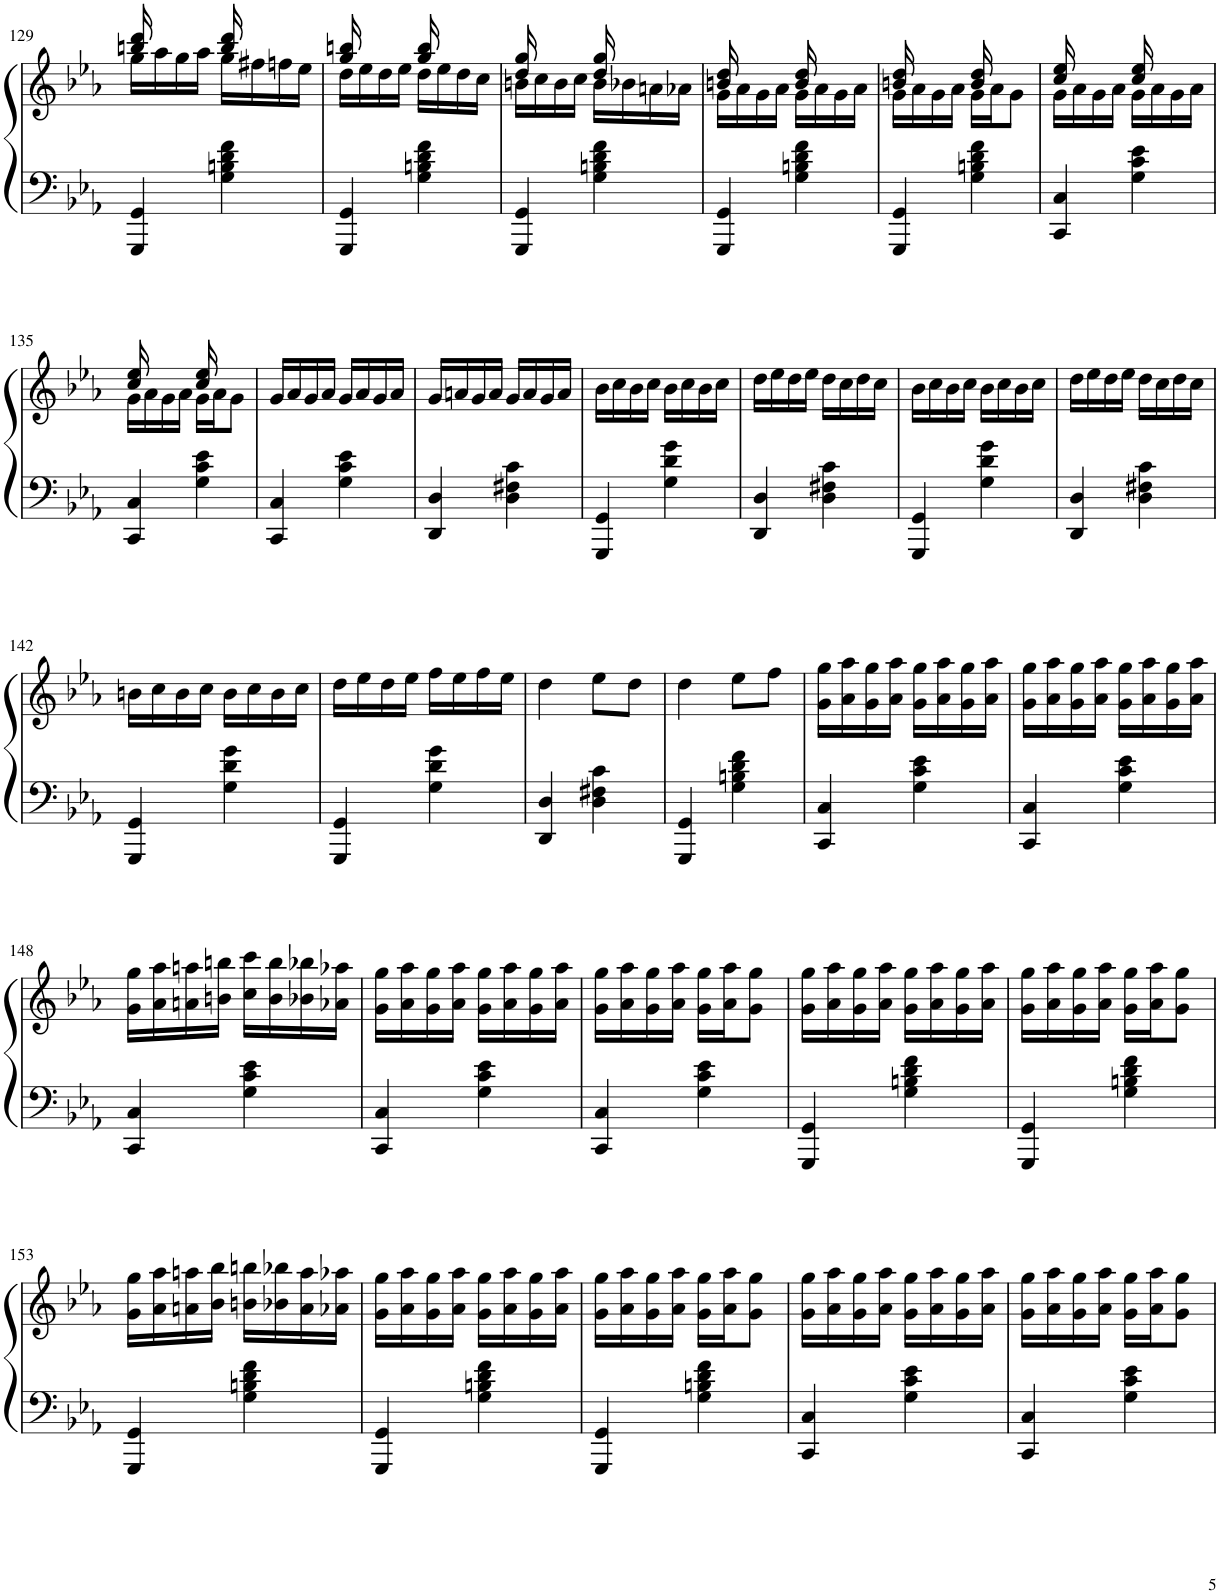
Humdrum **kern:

**kern	**kern
*part1	*part1
*staff2	*staff1
*I"Piano	*
*I'Pno.	*
!!LO:PB:g=z
*clefF4	*clefG2
*k[b-e-a-]	*k[b-e-a-]
*M2/4	*M2/4
=129	=129
*	*^
4GGG/ 4GG/	16gg\LL	16bbn/ 16ddd/
.	16aa-\	8.ryy
.	16gg\	.
.	16aa-\JJ	.
4G\ 4Bn\ 4d\ 4f\	16gg\LL	16bb/ 16ddd/
.	16ff#X\	8.ryy
.	16ffn\	.
.	16ee-\JJ	.
=130	=130	=130
4GGG/ 4GG/	16dd\LL	16gg/ 16bbn/
.	16ee-\	8.ryy
.	16dd\	.
.	16ee-\JJ	.
4G\ 4Bn\ 4d\ 4f\	16dd\LL	16gg/ 16bb/
.	16ee-\	8.ryy
.	16dd\	.
.	16cc\JJ	.
=131	=131	=131
4GGG/ 4GG/	16bn\LL	16dd/ 16gg/
.	16cc\	8.ryy
.	16b\	.
.	16cc\JJ	.
4G\ 4Bn\ 4d\ 4f\	16b\LL	16dd/ 16gg/
.	16b-X\	8.ryy
.	16an\	.
.	16a-X\JJ	.
=132	=132	=132
4GGG/ 4GG/	16g\LL	16bn/ 16dd/
.	16a-\	8.ryy
.	16g\	.
.	16a-\JJ	.
4G\ 4Bn\ 4d\ 4f\	16g\LL	16b/ 16dd/
.	16a-\	8.ryy
.	16g\	.
.	16a-\JJ	.
=133	=133	=133
4GGG/ 4GG/	16g\LL	16bn/ 16dd/
.	16a-\	8.ryy
.	16g\	.
.	16a-\JJ	.
4G\ 4Bn\ 4d\ 4f\	16g\LL	16b/ 16dd/
.	16a-\J	8.ryy
.	8g\J	.
=134	=134	=134
4CC/ 4C/	16g\LL	16cc/ 16ee-/
.	16a-\	8.ryy
.	16g\	.
.	16a-\JJ	.
4G\ 4c\ 4e-\	16g\LL	16cc/ 16ee-/
.	16a-\	8.ryy
.	16g\	.
.	16a-\JJ	.
!!LO:LB:g=z	!!
=135	=135	=135
4CC/ 4C/	16g\LL	16cc/ 16ee-/
.	16a-\	8.ryy
.	16g\	.
.	16a-\JJ	.
4G\ 4c\ 4e-\	16g\LL	16cc/ 16ee-/
.	16a-\J	8.ryy
.	8g\J	.
*	*v	*v
=136	=136
4CC/ 4C/	16g/LL
.	16a-/
.	16g/
.	16a-/JJ
4G\ 4c\ 4e-\	16g/LL
.	16a-/
.	16g/
.	16a-/JJ
=137	=137
4DD/ 4D/	16g/LL
.	16an/
.	16g/
.	16a/JJ
4D\ 4F#X\ 4c\	16g/LL
.	16a/
.	16g/
.	16a/JJ
=138	=138
4GGG/ 4GG/	16b-\LL
.	16cc\
.	16b-\
.	16cc\JJ
4G\ 4d\ 4g\	16b-\LL
.	16cc\
.	16b-\
.	16cc\JJ
=139	=139
4DD/ 4D/	16dd\LL
.	16ee-\
.	16dd\
.	16ee-\JJ
4D\ 4F#X\ 4c\	16dd\LL
.	16cc\
.	16dd\
.	16cc\JJ
=140	=140
4GGG/ 4GG/	16b-\LL
.	16cc\
.	16b-\
.	16cc\JJ
4G\ 4d\ 4g\	16b-\LL
.	16cc\
.	16b-\
.	16cc\JJ
=141	=141
4DD/ 4D/	16dd\LL
.	16ee-\
.	16dd\
.	16ee-\JJ
4D\ 4F#X\ 4c\	16dd\LL
.	16cc\
.	16dd\
.	16cc\JJ
!!LO:LB:g=z
=142	=142
4GGG/ 4GG/	16bn\LL
.	16cc\
.	16b\
.	16cc\JJ
4G\ 4d\ 4g\	16b\LL
.	16cc\
.	16b\
.	16cc\JJ
=143	=143
4GGG/ 4GG/	16dd\LL
.	16ee-\
.	16dd\
.	16ee-\JJ
4G\ 4d\ 4g\	16ff\LL
.	16ee-\
.	16ff\
.	16ee-\JJ
=144	=144
4DD/ 4D/	4dd\
4D\ 4F#X\ 4c\	8ee-\L
.	8dd\J
=145	=145
4GGG/ 4GG/	4dd\
4G\ 4Bn\ 4d\ 4f\	8ee-\L
.	8ff\J
=146	=146
4CC/ 4C/	16g\ 16gg\LL
.	16a-\ 16aa-\
.	16g\ 16gg\
.	16a-\ 16aa-\JJ
4G\ 4c\ 4e-\	16g\ 16gg\LL
.	16a-\ 16aa-\
.	16g\ 16gg\
.	16a-\ 16aa-\JJ
=147	=147
4CC/ 4C/	16g\ 16gg\LL
.	16a-\ 16aa-\
.	16g\ 16gg\
.	16a-\ 16aa-\JJ
4G\ 4c\ 4e-\	16g\ 16gg\LL
.	16a-\ 16aa-\
.	16g\ 16gg\
.	16a-\ 16aa-\JJ
!!LO:LB:g=z
=148	=148
4CC/ 4C/	16g\ 16gg\LL
.	16a-\ 16aa-\
.	16an\ 16aan\
.	16bn\ 16bbn\JJ
4G\ 4c\ 4e-\	16cc\ 16ccc\LL
.	16b\ 16bb\
.	16b-X\ 16bb-X\
.	16a-X\ 16aa-X\JJ
=149	=149
4CC/ 4C/	16g\ 16gg\LL
.	16a-\ 16aa-\
.	16g\ 16gg\
.	16a-\ 16aa-\JJ
4G\ 4c\ 4e-\	16g\ 16gg\LL
.	16a-\ 16aa-\
.	16g\ 16gg\
.	16a-\ 16aa-\JJ
=150	=150
4CC/ 4C/	16g\ 16gg\LL
.	16a-\ 16aa-\
.	16g\ 16gg\
.	16a-\ 16aa-\JJ
4G\ 4c\ 4e-\	16g\ 16gg\LL
.	16a-\ 16aa-\J
.	8g\ 8gg\J
=151	=151
4GGG/ 4GG/	16g\ 16gg\LL
.	16a-\ 16aa-\
.	16g\ 16gg\
.	16a-\ 16aa-\JJ
4G\ 4Bn\ 4d\ 4f\	16g\ 16gg\LL
.	16a-\ 16aa-\
.	16g\ 16gg\
.	16a-\ 16aa-\JJ
=152	=152
4GGG/ 4GG/	16g\ 16gg\LL
.	16a-\ 16aa-\
.	16g\ 16gg\
.	16a-\ 16aa-\JJ
4G\ 4Bn\ 4d\ 4f\	16g\ 16gg\LL
.	16a-\ 16aa-\J
.	8g\ 8gg\J
!!LO:LB:g=z
=153	=153
4GGG/ 4GG/	16g\ 16gg\LL
.	16a-\ 16aa-\
.	16an\ 16aan\
.	16b-\ 16bb-\JJ
4G\ 4Bn\ 4d\ 4f\	16bn\ 16bbn\LL
.	16b-X\ 16bb-X\
.	16a\ 16aa\
.	16a-X\ 16aa-X\JJ
=154	=154
4GGG/ 4GG/	16g\ 16gg\LL
.	16a-\ 16aa-\
.	16g\ 16gg\
.	16a-\ 16aa-\JJ
4G\ 4Bn\ 4d\ 4f\	16g\ 16gg\LL
.	16a-\ 16aa-\
.	16g\ 16gg\
.	16a-\ 16aa-\JJ
=155	=155
4GGG/ 4GG/	16g\ 16gg\LL
.	16a-\ 16aa-\
.	16g\ 16gg\
.	16a-\ 16aa-\JJ
4G\ 4Bn\ 4d\ 4f\	16g\ 16gg\LL
.	16a-\ 16aa-\J
.	8g\ 8gg\J
=156	=156
4CC/ 4C/	16g\ 16gg\LL
.	16a-\ 16aa-\
.	16g\ 16gg\
.	16a-\ 16aa-\JJ
4G\ 4c\ 4e-\	16g\ 16gg\LL
.	16a-\ 16aa-\
.	16g\ 16gg\
.	16a-\ 16aa-\JJ
=157	=157
4CC/ 4C/	16g\ 16gg\LL
.	16a-\ 16aa-\
.	16g\ 16gg\
.	16a-\ 16aa-\JJ
4G\ 4c\ 4e-\	16g\ 16gg\LL
.	16a-\ 16aa-\J
.	8g\ 8gg\J
=	=
*-	*-
